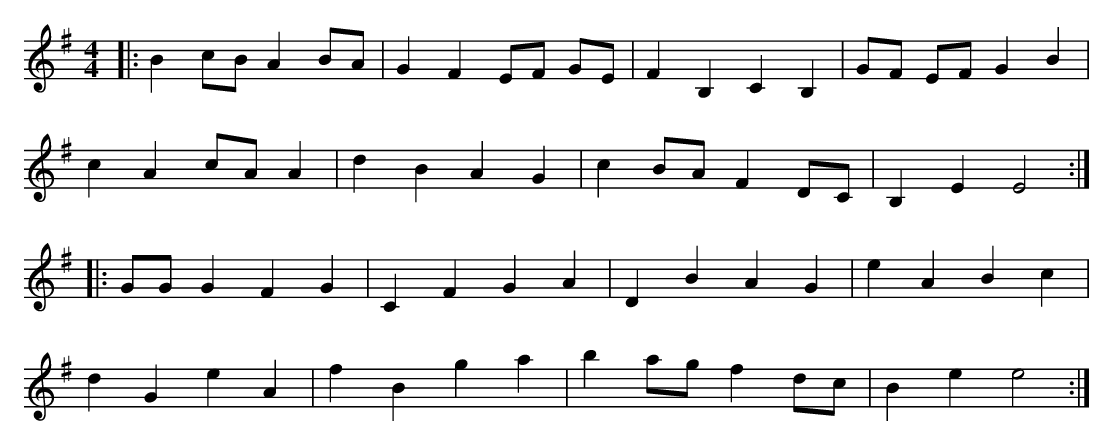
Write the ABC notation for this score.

X:1
M:4/4
K:Emin
|: B2 cB A2 BA|G2 F2 EF GE| F2 B,2 C2 B,2| GF EF G2 B2|
c2 A2 cA A2|d2 B2 A2 G2|c2 BA F2 DC|B,2 E2 E4:|
|:GG G2 F2 G2|C2 F2 G2 A2| D2 B2 A2 G2| e2 A2 B2 c2|
d2 G2 e2 A2| f2 B2 g2 a2|b2 ag f2 dc| B2 e2 e4:|
